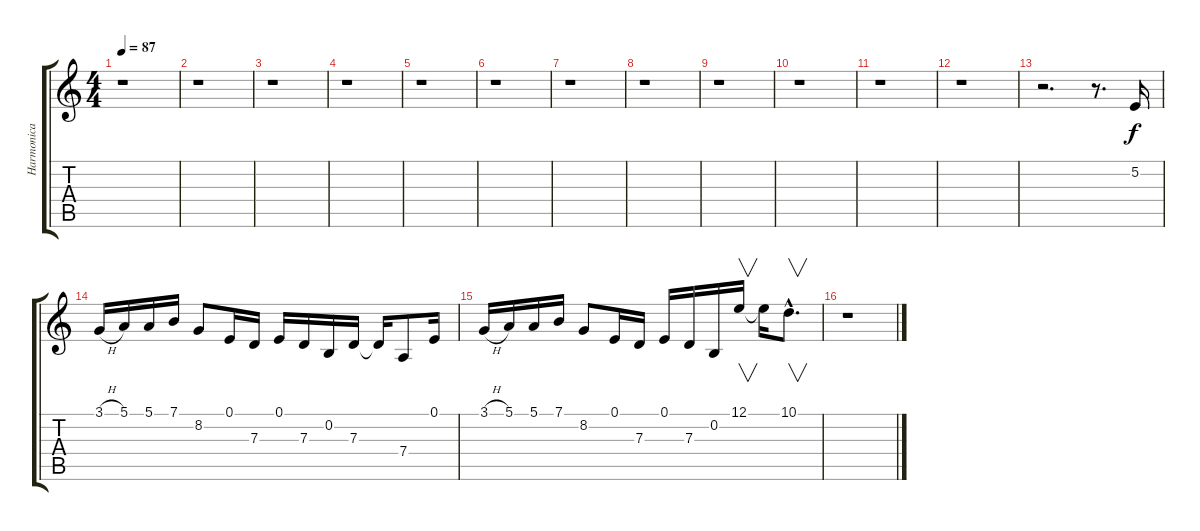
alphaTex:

\track ("Harmonica" "Harmonica") {instrument harmonica}
\staff {score tabs}
\tuning (E4 B3 G3 D3 A2 E2) {hide}
\ts (4 4)
\tempo 87
\clef g2
\ks c
r.1{dy f} |
r.1 |
r.1 |
r.1 |
r.1 |
r.1 |
r.1 |
r.1 |
r.1 |
r.1 |
r.1 |
r.1 |
r.2{d} r.8{d} 5.2.16 |
3.1{h}.16 5.1.16 5.1.16 7.1.16 8.2.8 0.1.16 7.3.16 0.1.16 7.3.16 0.2.16 7.3.16 7.3{t}.16 7.4.8 0.1.16 |
3.1{h}.16 5.1.16 5.1.16 7.1.16 8.2.8 0.1.16 7.3.16 0.1.16 7.3.16 0.2.16 12.1.16{v} 12.1{t}.16 10.1{hac}.8{v d} |
r.1
